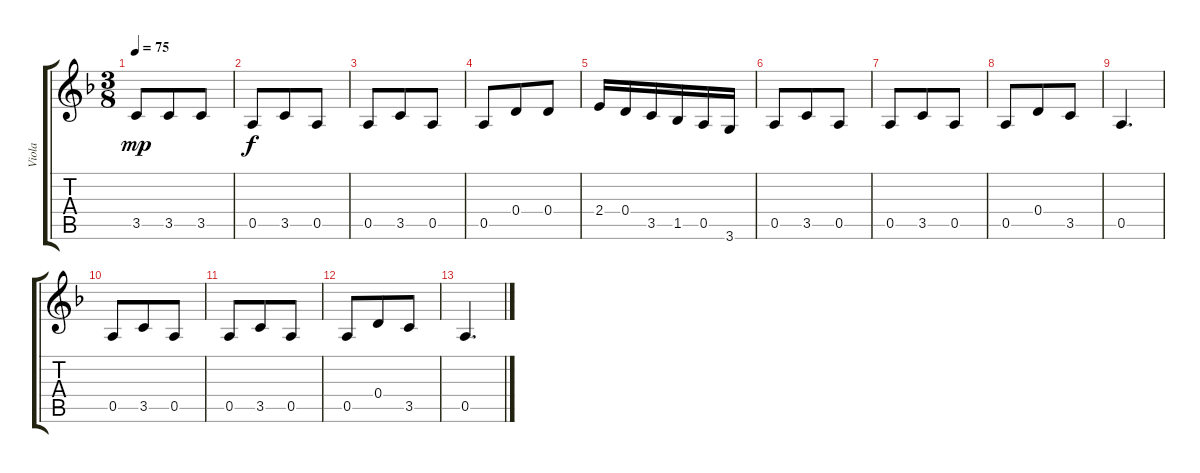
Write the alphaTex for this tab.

\track ("Viola" "Viola") {instrument acousticguitarsteel}
\staff {score tabs}
\tuning (E4 B3 G3 D3 A2 E2) {hide}
\ts (3 8)
\tempo 75
\clef g2
\ks f
3.5.8{dy mp} 3.5.8 3.5.8 |
0.5.8{dy f} 3.5.8 0.5.8 |
0.5.8 3.5.8 0.5.8 |
0.5.8 0.4.8 0.4.8 |
2.4.16 0.4.16 3.5.16 1.5.16 0.5.16 3.6.16 |
0.5.8 3.5.8 0.5.8 |
0.5.8 3.5.8 0.5.8 |
0.5.8 0.4.8 3.5.8 |
0.5.4{d} |
0.5.8 3.5.8 0.5.8 |
0.5.8 3.5.8 0.5.8 |
0.5.8 0.4.8 3.5.8 |
0.5.4{d}
